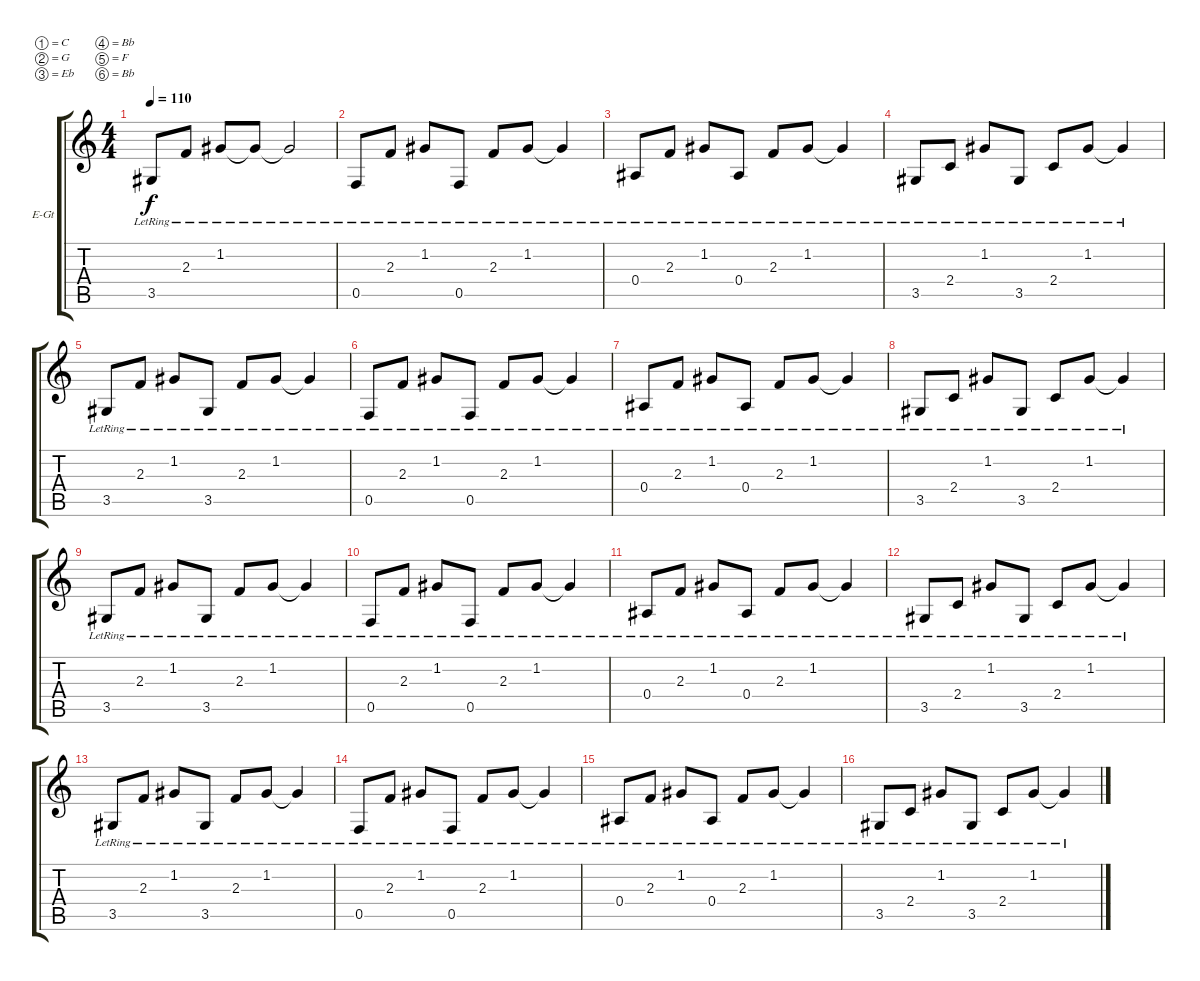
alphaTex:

\defaultSystemsLayout 4
\bracketExtendMode groupsimilarinstruments
\firstSystemTrackNameOrientation horizontal
\otherSystemsTrackNameOrientation horizontal
\track ("Clean 1" "E-Gt") {instrument electricguitarclean}
\staff {score tabs}
\tuning (C4 G3 Eb3 Bb2 F2 Bb1)
\ts (4 4)
\tempo 110
\clef g2
\ks c
3.5{lr}.8{dy f} 2.3{lr}.8 1.2{lr}.8 1.2{lr t}.8 1.2{lr t}.2 |
0.5{lr}.8 2.3{lr}.8 1.2{lr}.8 0.5{lr}.8 2.3{lr}.8 1.2{lr}.8 1.2{lr t}.4 |
0.4{lr}.8 2.3{lr}.8 1.2{lr}.8 0.4{lr}.8 2.3{lr}.8 1.2{lr}.8 1.2{lr t}.4 |
3.5{lr}.8 2.4{lr}.8 1.2{lr}.8 3.5{lr}.8 2.4{lr}.8 1.2{lr}.8 1.2{lr t}.4 |
3.5{lr}.8 2.3{lr}.8 1.2{lr}.8 3.5{lr}.8 2.3{lr}.8 1.2{lr}.8 1.2{lr t}.4 |
0.5{lr}.8 2.3{lr}.8 1.2{lr}.8 0.5{lr}.8 2.3{lr}.8 1.2{lr}.8 1.2{lr t}.4 |
0.4{lr}.8 2.3{lr}.8 1.2{lr}.8 0.4{lr}.8 2.3{lr}.8 1.2{lr}.8 1.2{lr t}.4 |
3.5{lr}.8 2.4{lr}.8 1.2{lr}.8 3.5{lr}.8 2.4{lr}.8 1.2{lr}.8 1.2{lr t}.4 |
3.5{lr}.8 2.3{lr}.8 1.2{lr}.8 3.5{lr}.8 2.3{lr}.8 1.2{lr}.8 1.2{lr t}.4 |
0.5{lr}.8 2.3{lr}.8 1.2{lr}.8 0.5{lr}.8 2.3{lr}.8 1.2{lr}.8 1.2{lr t}.4 |
0.4{lr}.8 2.3{lr}.8 1.2{lr}.8 0.4{lr}.8 2.3{lr}.8 1.2{lr}.8 1.2{lr t}.4 |
3.5{lr}.8 2.4{lr}.8 1.2{lr}.8 3.5{lr}.8 2.4{lr}.8 1.2{lr}.8 1.2{lr t}.4 |
3.5{lr}.8 2.3{lr}.8 1.2{lr}.8 3.5{lr}.8 2.3{lr}.8 1.2{lr}.8 1.2{lr t}.4 |
0.5{lr}.8 2.3{lr}.8 1.2{lr}.8 0.5{lr}.8 2.3{lr}.8 1.2{lr}.8 1.2{lr t}.4 |
0.4{lr}.8 2.3{lr}.8 1.2{lr}.8 0.4{lr}.8 2.3{lr}.8 1.2{lr}.8 1.2{lr t}.4 |
3.5{lr}.8 2.4{lr}.8 1.2{lr}.8 3.5{lr}.8 2.4{lr}.8 1.2{lr}.8 1.2{lr t}.4
